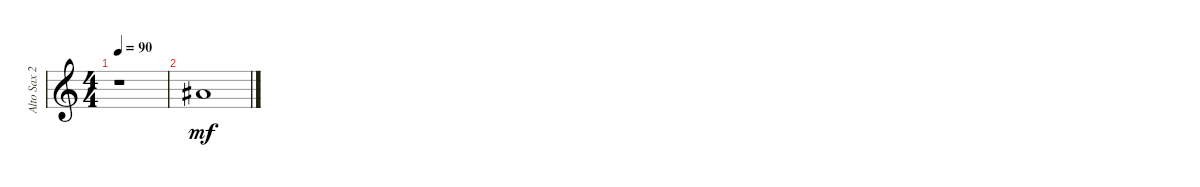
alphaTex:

\track ("Alto Sax 2" "Alto Sax 2") {instrument acousticgrandpiano}
\staff {score}
\tuning (E4 B3 G3 D3 A2 E2 B1) {hide}
\ts (4 4)
\tempo 90
\clef g2
\ks c
r.1{dy mf} |
6.1.1
